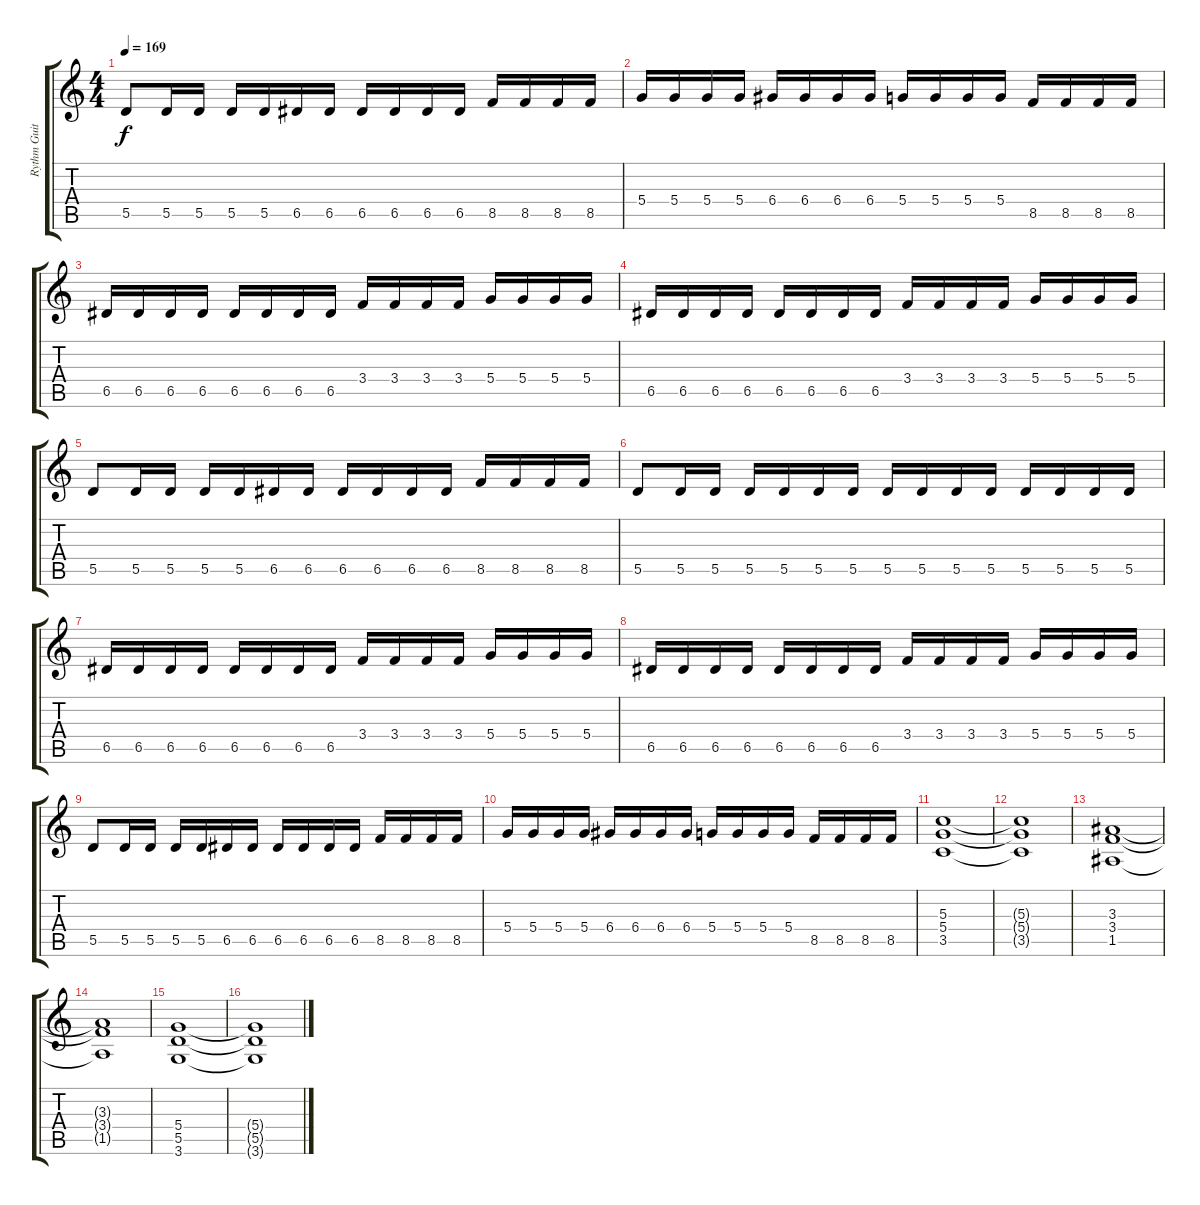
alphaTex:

\track ("Rythm Guitar" "Rythm Guit") {instrument distortionguitar}
\staff {score tabs}
\tuning (E4 B3 G3 D3 A2 E2) {hide}
\ts (4 4)
\tempo 169
\clef g2
\ks c
5.5.8{dy f} 5.5.16 5.5.16 5.5.16 5.5.16 6.5.16 6.5.16 6.5.16 6.5.16 6.5.16 6.5.16 8.5.16 8.5.16 8.5.16 8.5.16 |
5.4.16 5.4.16 5.4.16 5.4.16 6.4.16 6.4.16 6.4.16 6.4.16 5.4.16 5.4.16 5.4.16 5.4.16 8.5.16 8.5.16 8.5.16 8.5.16 |
6.5.16 6.5.16 6.5.16 6.5.16 6.5.16 6.5.16 6.5.16 6.5.16 3.4.16 3.4.16 3.4.16 3.4.16 5.4.16 5.4.16 5.4.16 5.4.16 |
6.5.16 6.5.16 6.5.16 6.5.16 6.5.16 6.5.16 6.5.16 6.5.16 3.4.16 3.4.16 3.4.16 3.4.16 5.4.16 5.4.16 5.4.16 5.4.16 |
5.5.8 5.5.16 5.5.16 5.5.16 5.5.16 6.5.16 6.5.16 6.5.16 6.5.16 6.5.16 6.5.16 8.5.16 8.5.16 8.5.16 8.5.16 |
5.5.8 5.5.16 5.5.16 5.5.16 5.5.16 5.5.16 5.5.16 5.5.16 5.5.16 5.5.16 5.5.16 5.5.16 5.5.16 5.5.16 5.5.16 |
6.5.16 6.5.16 6.5.16 6.5.16 6.5.16 6.5.16 6.5.16 6.5.16 3.4.16 3.4.16 3.4.16 3.4.16 5.4.16 5.4.16 5.4.16 5.4.16 |
6.5.16 6.5.16 6.5.16 6.5.16 6.5.16 6.5.16 6.5.16 6.5.16 3.4.16 3.4.16 3.4.16 3.4.16 5.4.16 5.4.16 5.4.16 5.4.16 |
5.5.8 5.5.16 5.5.16 5.5.16 5.5.16 6.5.16 6.5.16 6.5.16 6.5.16 6.5.16 6.5.16 8.5.16 8.5.16 8.5.16 8.5.16 |
5.4.16 5.4.16 5.4.16 5.4.16 6.4.16 6.4.16 6.4.16 6.4.16 5.4.16 5.4.16 5.4.16 5.4.16 8.5.16 8.5.16 8.5.16 8.5.16 |
(5.3 5.4 3.5).1 |
(5.3{t} 5.4{t} 3.5{t}).1 |
(3.3 3.4 1.5).1 |
(3.3{t} 3.4{t} 1.5{t}).1 |
(5.4 5.5 3.6).1 |
(5.4{t} 5.5{t} 3.6{t}).1
